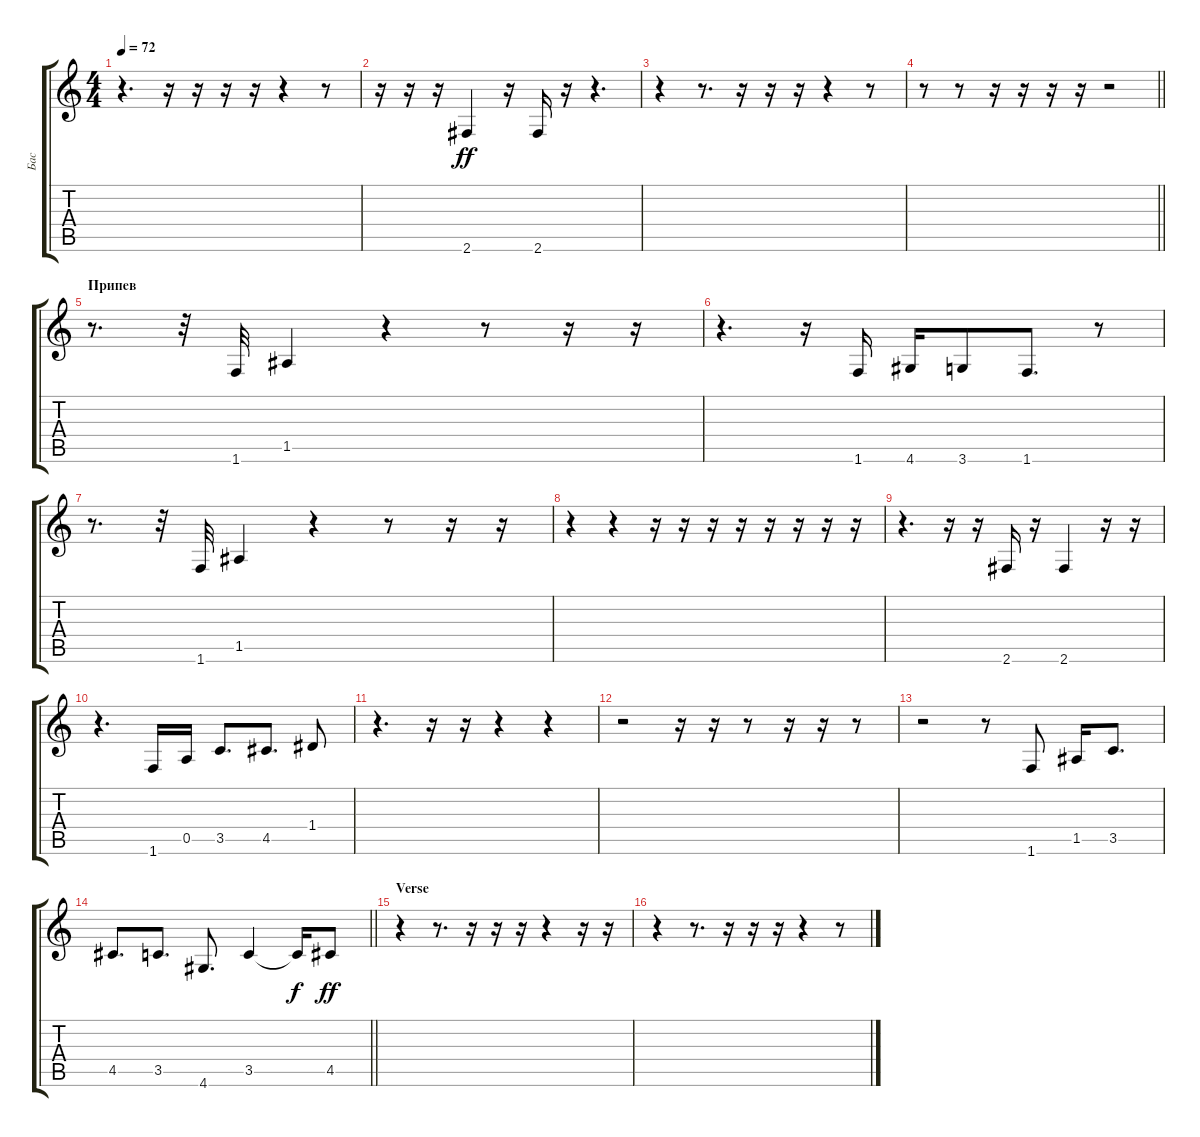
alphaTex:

\track ("Бас" "Бас") {instrument electricbassfinger}
\staff {score tabs}
\tuning (E4 B3 G3 D3 A2 E2) {hide}
\ts (4 4)
\tempo 72
\clef g2
\ks c
r.4{d dy ff} r.16 r.16 r.16 r.16 r.4 r.8 |
r.16 r.16 r.16 2.6.4 r.16 2.6.16 r.16 r.4{d} |
r.4 r.8{d} r.16 r.16 r.16 r.4 r.8 |
\barLineRight lightlight
r.8 r.8 r.16 r.16 r.16 r.16 r.2 |
\section ("" "Припев")
r.8{d} r.32 1.6.32 1.5.4 r.4 r.8 r.16 r.16 |
r.4{d} r.16 1.6.16 4.6.16 3.6.8 1.6.8{d} r.8 |
r.8{d} r.32 1.6.32 1.5.4 r.4 r.8 r.16 r.16 |
r.4 r.4 r.16 r.16 r.16 r.16 r.16 r.16 r.16 r.16 |
r.4{d} r.16 r.16 2.6.16 r.16 2.6.4 r.16 r.16 |
r.4{d} 1.6.16 0.5.16 3.5.8{d} 4.5.8{d} 1.4.8 |
r.4{d} r.16 r.16 r.4 r.4 |
r.2 r.16 r.16 r.8 r.16 r.16 r.8 |
r.2 r.8 1.6.8 1.5.16 3.5.8{d} |
\barLineRight lightlight
4.5.8{d} 3.5.8{d} 4.6.8{d} 3.5.4 3.5{t}.16{dy f} 4.5.8{dy ff} |
\section ("" "Verse")
r.4 r.8{d} r.16 r.16 r.16 r.4 r.16 r.16 |
r.4 r.8{d} r.16 r.16 r.16 r.4 r.8
